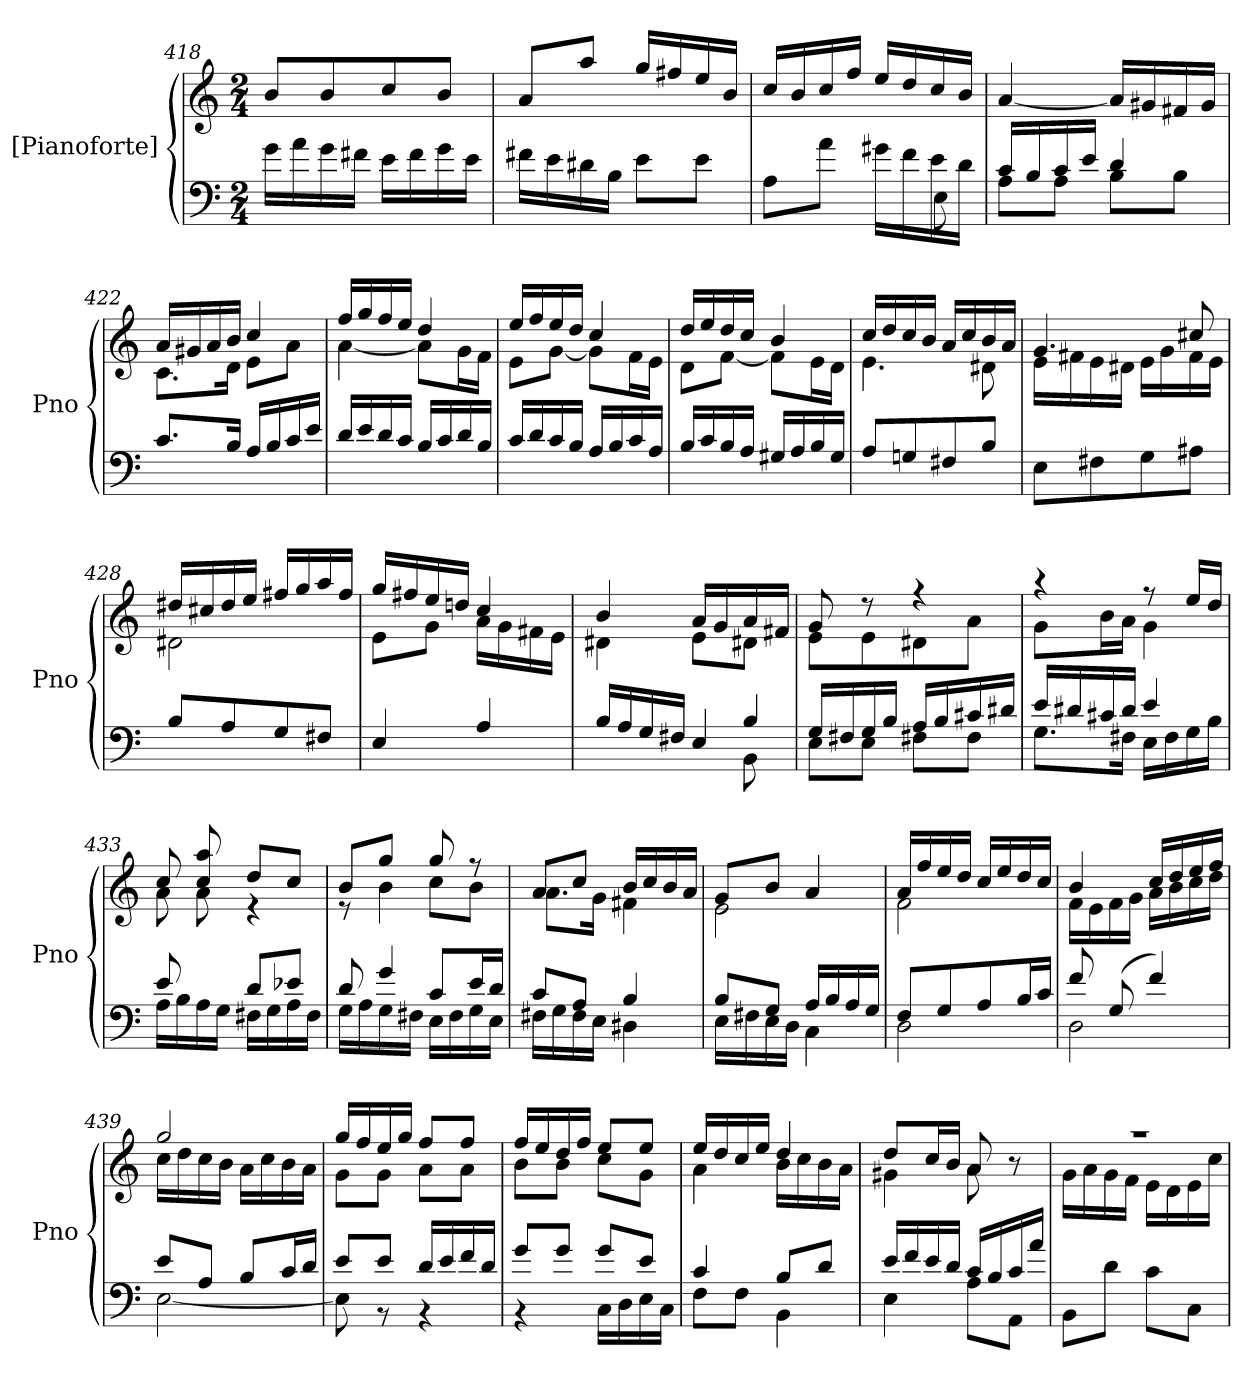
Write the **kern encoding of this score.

**kern	**kern
*part2	*part1
*staff2	*staff1
*I"[Pianoforte]	*I"[Pianoforte]
*I'Pno	*I'Pno
*clefF4	*clefG2
*k[]	*k[]
*M2/4	*M2/4
=418	=418
16g\LL	8b/L
16a\	.
16g\	8b/
16f#X\JJ	.
16e\LL	8cc/
16f#\	.
16g\	8b/J
16e\JJ	.
=419	=419
16f#X\LL	8a/L
16e\	.
16d#X\	8aa/J
16B\JJ	.
8e\L	16gg/LL
.	16ff#X/
8e\J	16ee/
.	16b/JJ
=420	=420
*^	*
8A\L	4.ryy	16cc/LL
.	.	16b/
8a\J	.	16cc/
.	.	16ff/JJ
16g#X\LL	.	16ee/LL
16f\	.	16dd/
16e\	8E\	16cc/
16d\JJ	.	16b/JJ
=421	=421	=421
16c/LL	8A\L	[4a/
16B/	.	.
16c/	8A\J	.
16e/JJ	.	.
4d/	8B\L	16a/LL]
.	.	16g#X/
.	8B\J	16f#X/
.	.	16g#/JJ
*v	*v	*
=422	=422
*	*^
8.c/L	16a/LL	8.c\L
.	16g#X/	.
.	16a/	.
16B/Jk	16b/JJ	16d\Jk
16A/LL	4cc/	8e\L
16B/	.	.
16c/	.	8a\J
16e/JJ	.	.
=423	=423	=423
16d/LL	16ff/LL	[4a\
16e/	16gg/	.
16d/	16ff/	.
16c/JJ	16ee/JJ	.
16B/LL	4dd/	8a\L]
16c/	.	.
16d/	.	16g\L
16B/JJ	.	16f\JJ
=424	=424	=424
16c/LL	16ee/LL	8e\L
16d/	16ff/	.
16c/	16ee/	[8g\J
16B/JJ	16dd/JJ	.
16A/LL	4cc/	8g\L]
16B/	.	.
16c/	.	16f\L
16A/JJ	.	16e\JJ
=425	=425	=425
16B/LL	16dd/LL	8d\L
16c/	16ee/	.
16B/	16dd/	[8f\J
16A/JJ	16cc/JJ	.
16G#X/LL	4b/	8f\L]
16A/	.	.
16B/	.	16e\L
16G#/JJ	.	16d\JJ
=426	=426	=426
8A/L	16cc/LL	4.e\
.	16dd/	.
8Gn/	16cc/	.
.	16b/JJ	.
8F#X/	16a/LL	.
.	16cc/	.
8B/J	16b/	8d#X\
.	16a/JJ	.
=427	=427	=427
8E\L	4.g/	16e\LL
.	.	16f#X\
8F#X\	.	16e\
.	.	16d#X\JJ
8G\	.	16e\LL
.	.	16g\
8A#X\J	8cc#X/	16f#\
.	.	16e\JJ
=428	=428	=428
8B/L	16dd#X/LL	2d#X\
.	16cc#X/	.
8A/	16dd#/	.
.	16ee/JJ	.
8G/	16ff#X/LL	.
.	16gg/	.
8F#X/J	16aa/	.
.	16ff#/JJ	.
=429	=429	=429
4E/	16gg/LL	8e\L
.	16ff#X/	.
.	16ee/	8g\J
.	16ddn/JJ	.
4A/	4cc/	16a\LL
.	.	16g\
.	.	16f#X\
.	.	16e\JJ
=430	=430	=430
*^	*	*
16B/LL	4.ryy	4b/	4d#X\
16A/	.	.	.
16G/	.	.	.
16F#X/JJ	.	.	.
!LO:N:vis=4	!	!	!
8E/	.	16a/LL	8e\L
.	.	16g/	.
!LO:N:vis=4	!	!	!
8B/	8BB\	16a/	8d#X\J
.	.	16f#X/JJ	.
=431	=431	=431	=431
16G/LL	8E\L	8g/	8e\L
16F#X/	.	.	.
16G/	8E\J	8r	8e\
16B/JJ	.	.	.
16A/LL	8F#X\L	4r	8d#X\
16B/	.	.	.
16c#X/	8F#\J	.	8a\J
16d#X/JJ	.	.	.
=432	=432	=432	=432
16e/LL	8.G\L	4r	8g\L
16d#X/	.	.	.
16c#X/	.	.	16b\L
16d#/JJ	16F#X\Jk	.	16a\JJ
4e/	16E\LL	8r	4g\
.	16F#\	.	.
.	16G\	16ee/LL	.
.	16B\JJ	16dd/JJ	.
=433	=433	=433	=433
!LO:N:vis=8	!	!	!
4e/	16A\LL	8cc/	8a\
.	16B\	.	.
.	16A\	8cc/ 8aa/	8a\
.	16G\JJ	.	.
8d/L	16F#X\LL	8dd/L	4r
.	16G\	.	.
8e-X/J	16A\	8cc/J	.
.	16F#\JJ	.	.
=434	=434	=434	=434
8d/	16G\LL	8b/L	8r
.	16A\	.	.
!LO:N:vis=4	!	!	!LO:N:vis=4
8g/	16G\	8gg/J	8b\
.	16F#X\JJ	.	.
8c/L	16E\LL	8gg/	8cc\L
.	16F#\	.	.
16e/L	16G\	8r	8b\J
16d/JJ	16E\JJ	.	.
=435	=435	=435	=435
8c/L	16F#X\LL	8a/L	8.a\L
.	16G\	.	.
8A/J	16F#\	8cc/J	.
.	16E\JJ	.	16g\Jk
4B/	4D#X\	16b/LL	4f#X\
.	.	16cc/	.
.	.	16b/	.
.	.	16a/JJ	.
=436	=436	=436	=436
8B/L	16E\LL	8g/L	2e\
.	16F#X\	.	.
8G/J	16E\	8b/J	.
.	16D\JJ	.	.
16A/LL	4C\	4a/	.
16B/	.	.	.
16A/	.	.	.
16G/JJ	.	.	.
=437	=437	=437	=437
8F/L	2D\	16a/LL	2f\
.	.	16ff/	.
8G/	.	16ee/	.
.	.	16dd/JJ	.
8A/	.	16cc/LL	.
.	.	16ee/	.
16B/L	.	16dd/	.
16c/JJ	.	16cc/JJ	.
=438	=438	=438	=438
8f/	2D\	4b/	16f\LL
.	.	.	16e\
(8G/	.	.	16f\
.	.	.	16g\JJ
4f/)	.	16cc/LL	16a\LL
.	.	16dd/	16b\
.	.	16ee/	16cc\
.	.	16ff/JJ	16dd\JJ
=439	=439	=439	=439
8e/L	[2E\	2gg/	16cc\LL
.	.	.	16dd\
8A/J	.	.	16cc\
.	.	.	16b\JJ
8B/L	.	.	16a\LL
.	.	.	16cc\
16c/L	.	.	16b\
16d/JJ	.	.	16a\JJ
=440	=440	=440	=440
8e/L	8E\]	16gg/LL	8g\L
.	.	16ff/	.
8e/J	8r	16ee/	8g\J
.	.	16gg/JJ	.
16d/LL	4r	8ff/L	8a\L
16e/	.	.	.
16f/	.	8ff/J	8a\J
16d/JJ	.	.	.
=441	=441	=441	=441
8g/L	4r	16ff/LL	8b\L
.	.	16ee/	.
8g/J	.	16dd/	8b\J
.	.	16ff/JJ	.
8g/L	16C\LL	8ee/L	8cc\L
.	16D\	.	.
8e/J	16E\	8ee/J	8g\J
.	16C\JJ	.	.
=442	=442	=442	=442
4c/	8F\L	16ee/LL	4a\
.	.	16dd/	.
.	8F\J	16cc/	.
.	.	16ee/JJ	.
8B/L	4BB\	4dd/	16b\LL
.	.	.	16cc\
8d/J	.	.	16b\
.	.	.	16a\JJ
=443	=443	=443	=443
16e/LL	4E\	8dd/L	4g#X\
16f/	.	.	.
16e/	.	16cc/L	.
16d/JJ	.	16b/JJ	.
16c/LL	8A\L	8a/	8a\
16B/	.	.	.
16c/	8AA\J	8r	8ryy
16a/JJ	.	.	.
*v	*v	*	*
=444	=444	=444
8BB\L	2r	16g\LL
.	.	16a\
8d\J	.	16g\
.	.	16f\JJ
8c\L	.	16e\LL
.	.	16d\
8C\J	.	16e\
.	.	16cc\JJ
*	*v	*v
=	=
*-	*-
